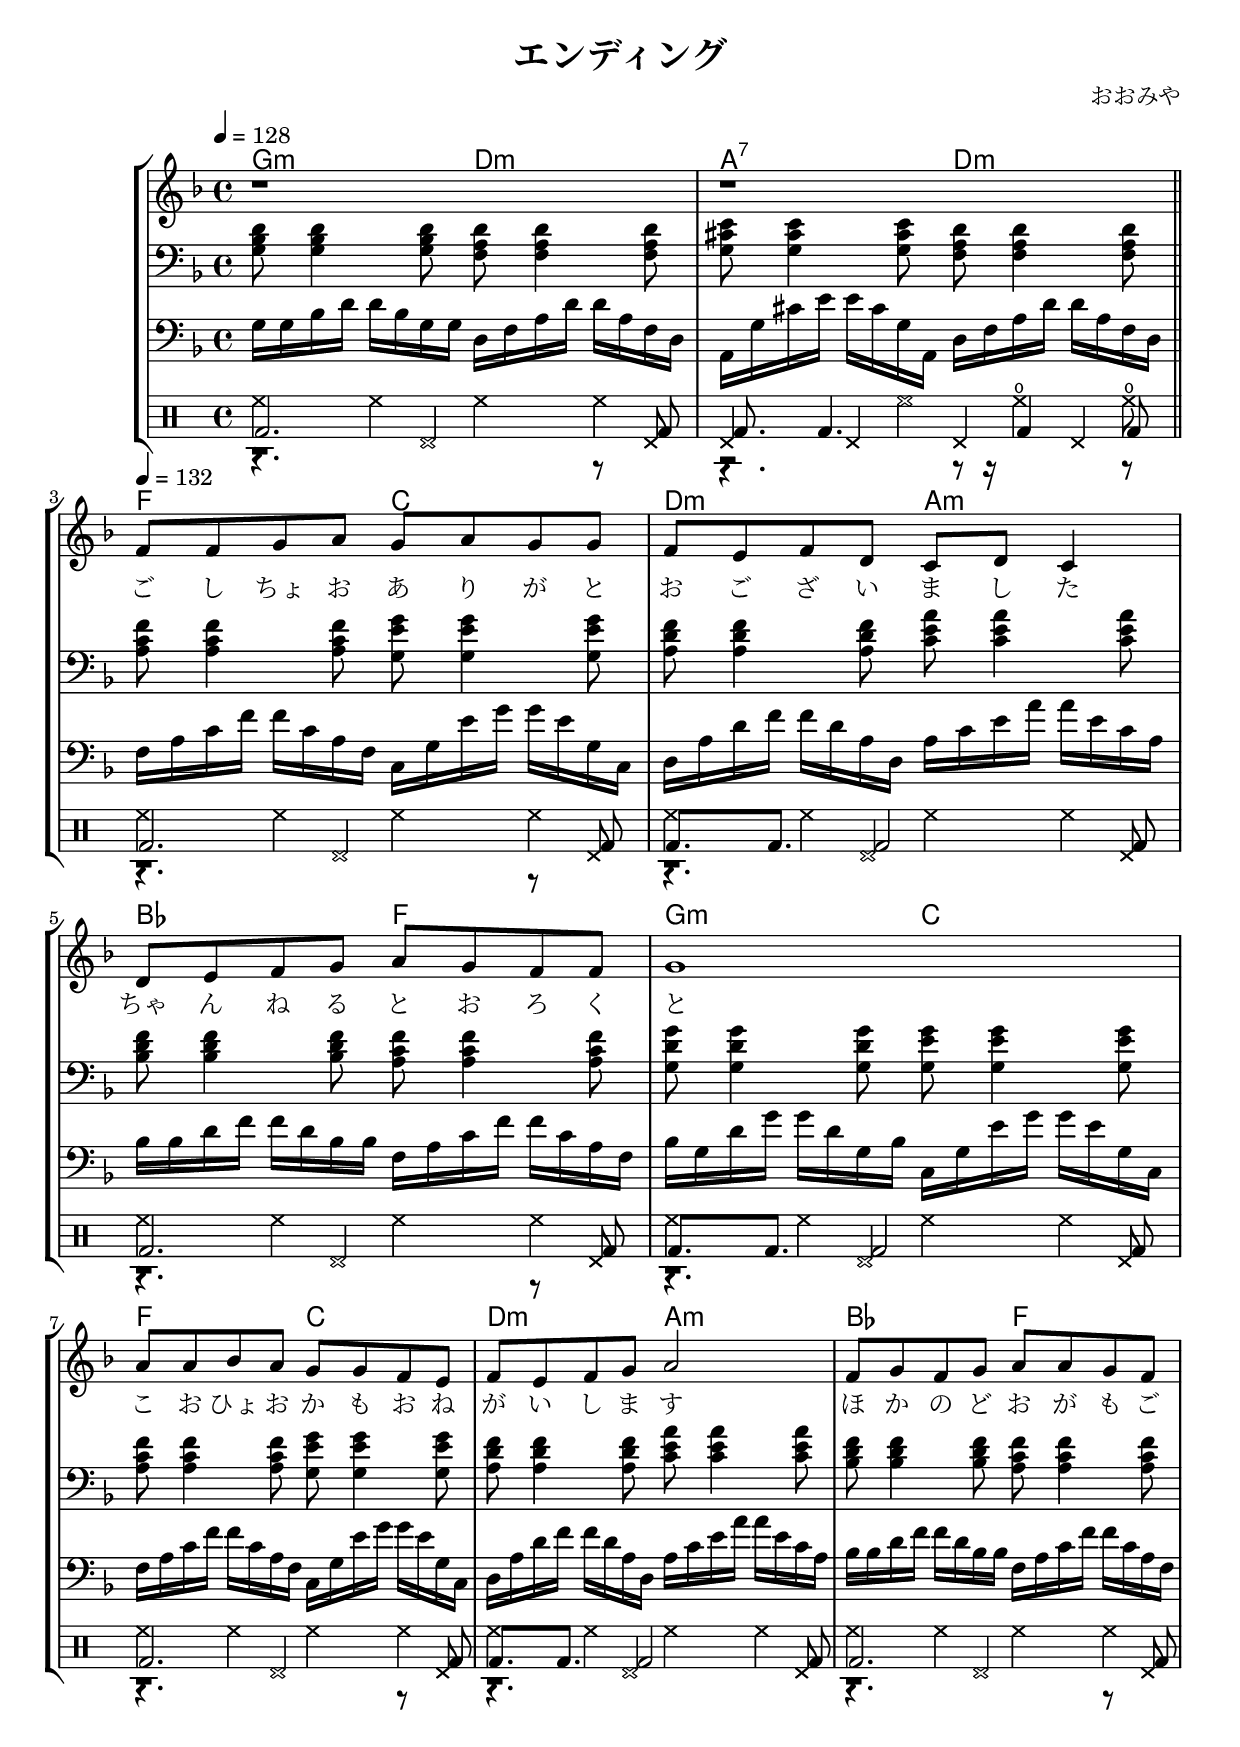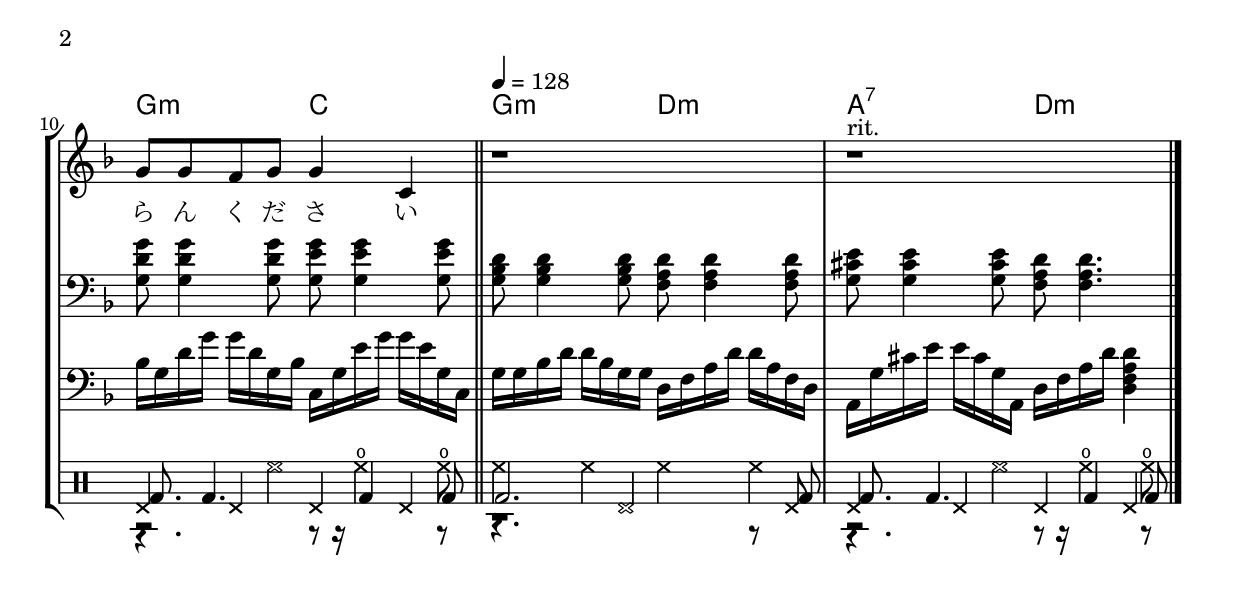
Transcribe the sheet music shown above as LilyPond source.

\version "2.12.1"

\header {
	title = \markup {エンディング}
	composer = \markup \center-column {おおみや}
}

harmony = \chordmode {
	g2:m d:m a:7 d:m 

	f c d:m a:m bes f g:m c f c d:m a:m bes f g:m c 

	g:m d:m a:7 d:m 
}

melody = {
	\key f \major
	\tempo 4 = 128
	r1 | r1   
	\set Staff.midiInstrument = #"fss0.35"
		\tempo 4 = 132
f'8  f'8  g'8  a'8  g'8  a'8  g'8  g'8 
	f'8  e'8  f'8  d'8  c'8  d'8  c'4 
	d'8  e'8  f'8  g'8  a'8  g'8  f'8  f'8 
	g'1 
	a'8  a'8  bes'8  a'8  g'8  g'8  f'8  e'8 
	f'8  e'8  f'8  g'8  a'2 
	f'8  g'8  f'8  g'8  a'8  a'8  g'8  f'8 
	g'8  g'8  f'8  g'8  g'4  c'4
	\tempo 4 = 128
	r1 | r1^"rit." \bar "|."
}

words = \lyricmode {
	
	ご  し  ちょ  お  あ  り  が  と  お  ご  ざ  い  ま  し  た  ちゃ  ん  ね  る  と  お  ろ  く  と  こ  お  ひょ  お  か  も  お  ね  が  い  し  ま  す  ほ  か  の  ど  お  が  も  ご  ら  ん  く  だ  さ  い  
	
}

tempochange = {
	\tempo 4 = 128
	r1 | r1 \bar "||"
	\tempo 4 = 132
	r1 | r1 | r1 | r1 | r1 | r1 | r1 | r1 \bar "||"
	\tempo 4 = 128
	r1 | \tempo 4 = 96 r2 \tempo 4 = 85 r2 \bar "|."
}

mainacc = {
	\clef bass
	\set Staff.midiInstrument = #"Acoustic grand"
	\key f \major
	\tempo 4 = 128
	<g bes d'>8 <g bes d'>4 <g bes d'>8
	<f a d'>8 <f a d'>4 <f a d'>8
	<g cis' e'>8 <g cis' e'>4 <g cis' e'>8
	<f a d'>8 <f a d'>4 <f a d'>8
	\bar "||"

	\set Staff.midiInstrument = #"Acoustic grand"
	\tempo 4 = 132
	<a c' f'>8 <a c' f'>4 <a c' f'>8
	<g e' g'>8 <g e' g'>4 <g e' g'>8
	<a d' f'>8 <a d' f'>4 <a d' f'>8
	<c' e' a'>8 <c' e' a'>4 <c' e' a'>8
	<bes d' f'>8 <bes d' f'>4 <bes d' f'>8
	<a c' f'>8 <a c' f'>4 <a c' f'>8
	<g d' g'>8 <g d' g'>4 <g d' g'>8
	<g e' g'>8 <g e' g'>4 <g e' g'>8
	<a c' f'>8 <a c' f'>4 <a c' f'>8
	<g e' g'>8 <g e' g'>4 <g e' g'>8
	<a d' f'>8 <a d' f'>4 <a d' f'>8
	<c' e' a'>8 <c' e' a'>4 <c' e' a'>8
	<bes d' f'>8 <bes d' f'>4 <bes d' f'>8
	<a c' f'>8 <a c' f'>4 <a c' f'>8
	<g d' g'>8 <g d' g'>4 <g d' g'>8
	<g e' g'>8 <g e' g'>4 <g e' g'>8
	\bar "||"

	\set Staff.midiInstrument = #"Acoustic grand"
	\tempo 4 = 128
	<g bes d'>8 <g bes d'>4 <g bes d'>8
	<f a d'>8 <f a d'>4 <f a d'>8
	<g cis' e'>8 <g cis' e'>4 <g cis' e'>8
	<f a d'>8 <f a d'>4.
	\bar "|."
}

subacc = {
	\clef bass
	\set Staff.midiInstrument = #"Acoustic grand"
	\key f \major
	\tempo 4 = 128
	g16 g bes d' d' bes g g
	d16 f a d' d' a f d
	a,16 g cis' e' e' cis' g a,
	d16 f a d' d' a f d
	\bar "||"

	\set Staff.midiInstrument = #"Acoustic grand"
	\tempo 4 = 132
	f16 a c' f' f' c' a f
	c16 g e' g' g' e' g c
	d16 a d' f' f' d' a d
	a16 c' e' a' a' e' c' a
	bes16 bes d' f' f' d' bes bes
	f16 a c' f' f' c' a f
	bes16 g d' g' g' d' g bes
	c16 g e' g' g' e' g c
	f16 a c' f' f' c' a f
	c16 g e' g' g' e' g c
	d16 a d' f' f' d' a d
	a16 c' e' a' a' e' c' a
	bes16 bes d' f' f' d' bes bes
	f16 a c' f' f' c' a f
	bes16 g d' g' g' d' g bes
	c16 g e' g' g' e' g c
	\bar "||"

	\set Staff.midiInstrument = #"Acoustic grand"
	\tempo 4 = 128
	g16 g bes d' d' bes g g
	d16 f a d' d' a f d
	a,16 g cis' e' e' cis' g a,
	d16 f a d' <d f a d'>4
	\bar "|."
}

percA = {
	\drummode {
	r1  |r2 r8 hho4 hho8  \bar "||"
	r1  |r1  |r1  |r1  |r1  |r1  |r1  |r2 r8 hho4 hho8  \bar "||"
	r1  |r2 r8 hho4 hho8  \bar "|."
	}
}

percB = {
	\drummode {
	r4. hhp2 hhp8  |hhp4 hhp4 hhp4 hhp4  \bar "||"
	r4. hhp2 hhp8  |r4. hhp2 hhp8  |r4. hhp2 hhp8  |r4. hhp2 hhp8  |r4. hhp2 hhp8  |r4. hhp2 hhp8  |r4. hhp2 hhp8  |hhp4 hhp4 hhp4 hhp4  \bar "||"
	r4. hhp2 hhp8  |hhp4 hhp4 hhp4 hhp4  \bar "|."
	}
}

percC = {
	\drummode {
	hh4 hh4 hh4 hh4  |r4. hh2 r8  \bar "||"
	hh4 hh4 hh4 hh4  |hh4 hh4 hh4 hh4  |hh4 hh4 hh4 hh4  |hh4 hh4 hh4 hh4  |hh4 hh4 hh4 hh4  |hh4 hh4 hh4 hh4  |hh4 hh4 hh4 hh4  |r4. hh2 r8  \bar "||"
	hh4 hh4 hh4 hh4  |r4. hh2 r8  \bar "|."
	}
}

percD = {
	\drummode {
	bd2. r8 bd8  |bd8. bd4. r16 bd4 bd8  \bar "||"
	bd2. r8 bd8  |bd8. bd8. bd2 bd8  |bd2. r8 bd8  |bd8. bd8. bd2 bd8  |bd2. r8 bd8  |bd8. bd8. bd2 bd8  |bd2. r8 bd8  |bd8. bd4. r16 bd4 bd8  \bar "||"
	bd2. r8 bd8  |bd8. bd4. r16 bd4 bd8  \bar "|."
	}
}

\score {
	<<
		\new StaffGroup <<
			\new ChordNames {\harmony}
			\new Voice = "melody" {\melody}
			\new Lyrics \lyricsto "melody" \words
			\new Staff = "mainacc" {\mainacc}
			\new Staff = "subacc" {\subacc}
			\new DrumStaff <<
				\new DrumVoice {\percA}
				\new DrumVoice {\percB}
				\new DrumVoice {\percC}
				\new DrumVoice {\percD}
			>>
		>>
	>>
	\layout { }
}
